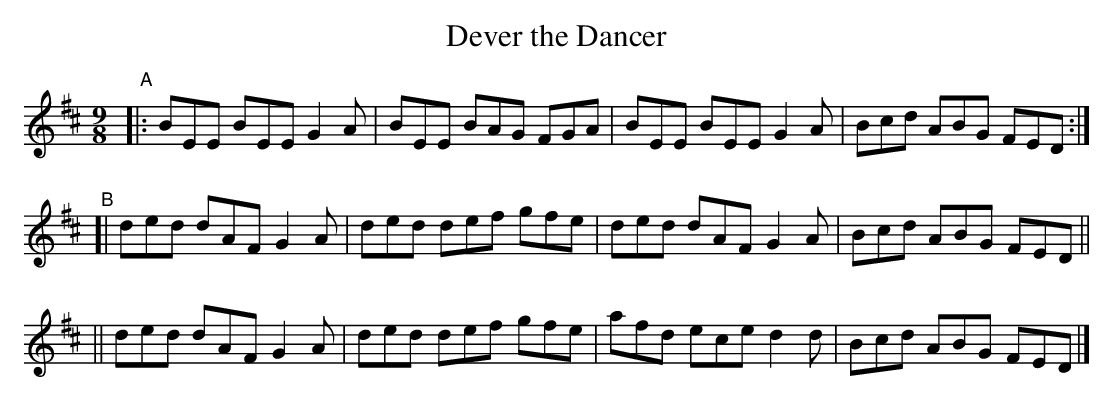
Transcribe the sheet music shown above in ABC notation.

X:1
T: Dever the Dancer
M: 9/8
L: 1/8
K: Edor
"^A"\
|: BEE BEE G2A | BEE BAG FGA | BEE BEE G2A | Bcd ABG FED :|
"^B"\
[| ded dAF G2A | ded def gfe | ded dAF G2A | Bcd ABG FED ||
|| ded dAF G2A | ded def gfe | afd ece d2d | Bcd ABG FED |]
